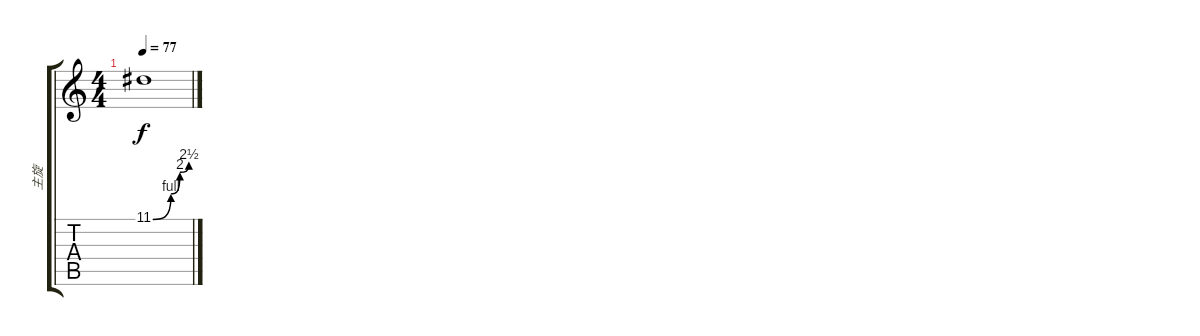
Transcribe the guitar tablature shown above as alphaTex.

\track ("主旋" "主旋") {instrument fx5brightness}
\staff {score tabs}
\tuning (E4 B3 G3 D3 A2 E2) {hide}
\ts (4 4)
\tempo 77
\clef g2
\ks c
11.1{be (custom 0 0 30 4 45 8 60 10)}.1{dy f}
